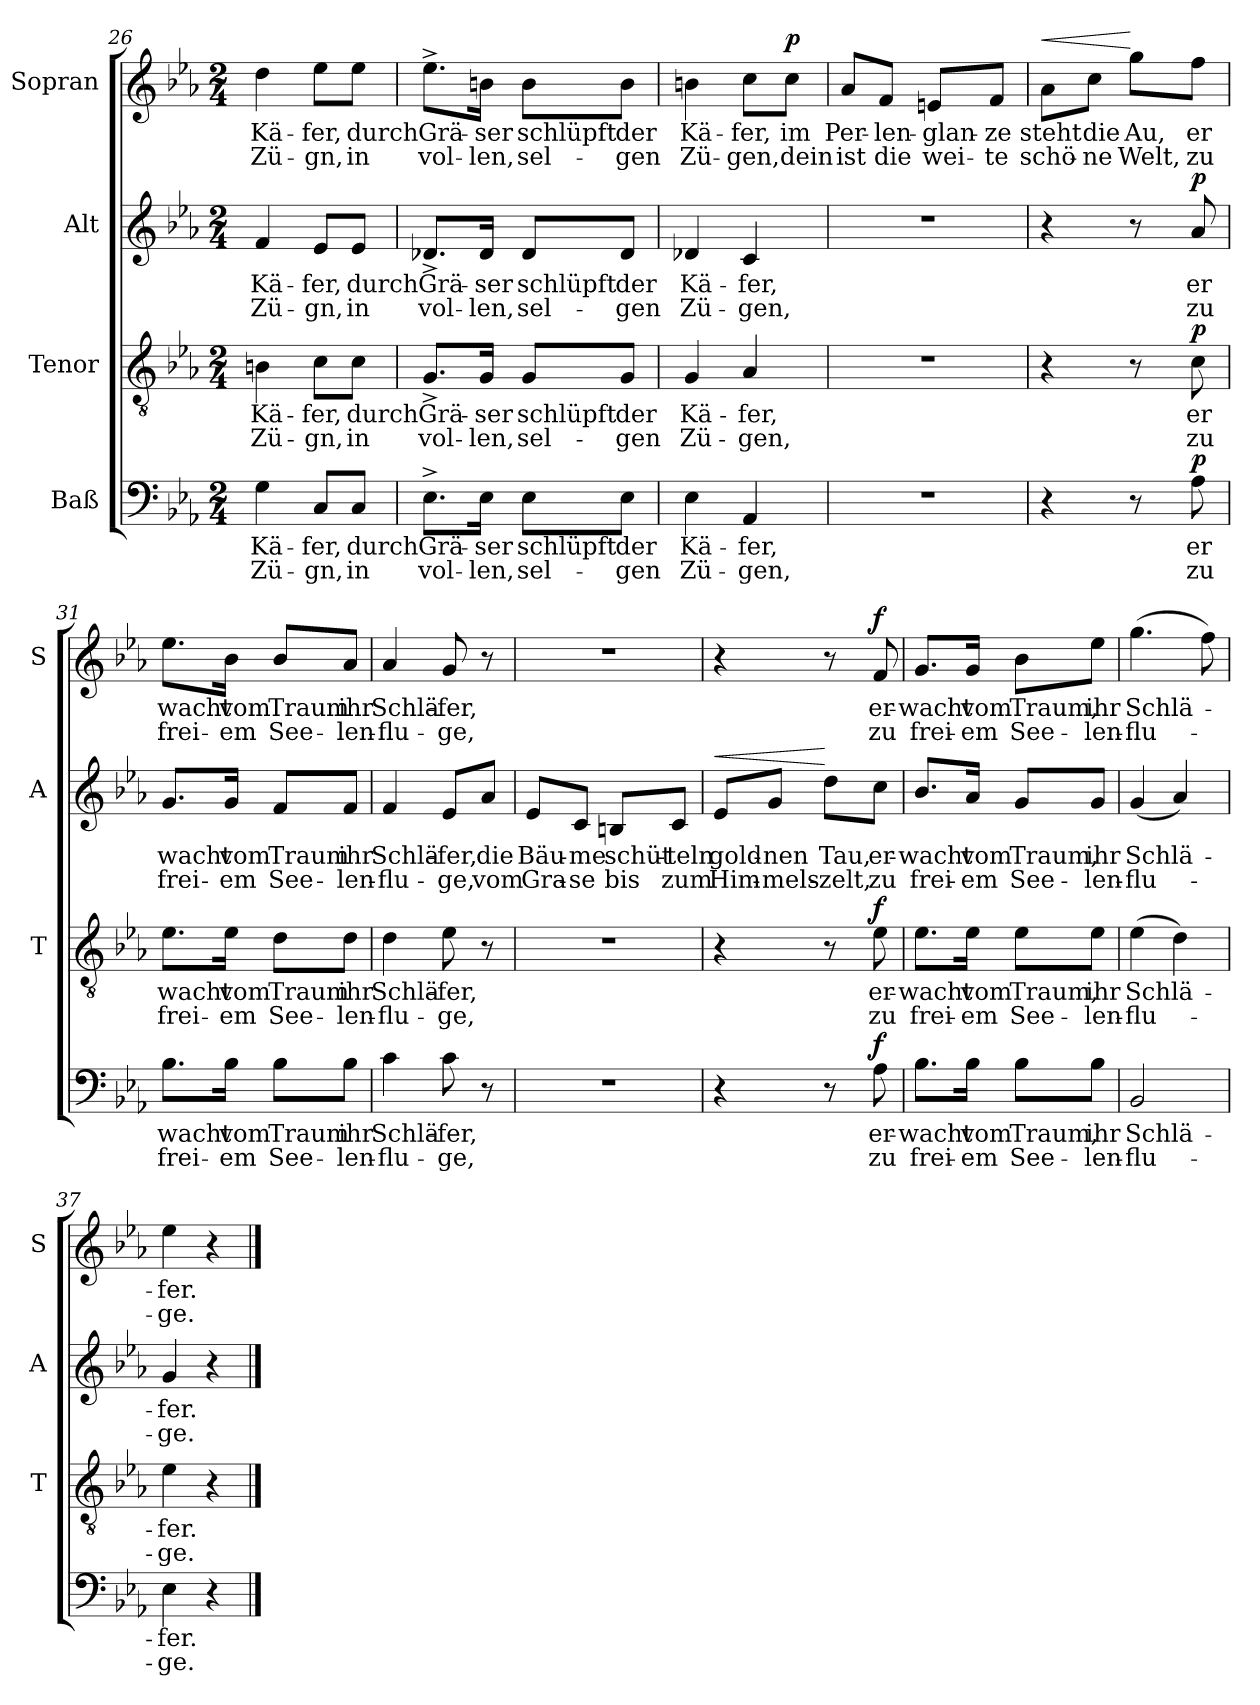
**kern	**text	**text	**dynam	**kern	**text	**text	**dynam	**kern	**text	**text	**dynam	**kern	**text	**text	**dynam
*part4	*part4	*part4	*part4	*part3	*part3	*part3	*part3	*part2	*part2	*part2	*part2	*part1	*part1	*part1	*part1
*staff4	*staff4	*staff4	*staff4	*staff3	*staff3	*staff3	*staff3	*staff2	*staff2	*staff2	*staff2	*staff1	*staff1	*staff1	*staff1
*I"Baß	*	*	*	*I"Tenor	*	*	*	*I"Alt	*	*	*	*I"Sopran	*	*	*
*	*	*	*	*I'T	*	*	*	*I'A	*	*	*	*I'S	*	*	*
*clefF4	*	*	*	*clefGv2	*	*	*	*clefG2	*	*	*	*clefG2	*	*	*
*k[b-e-a-]	*	*	*	*k[b-e-a-]	*	*	*	*k[b-e-a-]	*	*	*	*k[b-e-a-]	*	*	*
*E-:	*	*	*	*E-:	*	*	*	*E-:	*	*	*	*E-:	*	*	*
*M2/4	*	*	*	*M2/4	*	*	*	*M2/4	*	*	*	*M2/4	*	*	*
=26	=26	=26	=26	=26	=26	=26	=26	=26	=26	=26	=26	=26	=26	=26	=26
4G	Kä-	Zü-	.	4Bn	Kä-	Zü-	.	4f	Kä-	Zü-	.	4dd	Kä-	Zü-	.
8C/L	-fer,	-gn,	.	8c\L	-fer,	-gn,	.	8e-/L	-fer,	-gn,	.	8ee-\L	-fer,	-gn,	.
8C/J	durch	in	.	8c\J	durch	in	.	8e-/J	durch	in	.	8ee-\J	durch	in	.
=27	=27	=27	=27	=27	=27	=27	=27	=27	=27	=27	=27	=27	=27	=27	=27
8.E-^\L	Grä-	vol-	.	8.G^/L	Grä-	vol-	.	8.d-X^/L	Grä-	vol-	.	8.ee-^\L	Grä-	vol-	.
16E-\Jk	-ser	-len,	.	16G/Jk	-ser	-len,	.	16d-/Jk	-ser	-len,	.	16bn\Jk	-ser	-len,	.
8E-\L	schlüpft	sel-	.	8G/L	schlüpft	sel-	.	8d-/L	schlüpft	sel-	.	8b\L	schlüpft	sel-	.
8E-\J	der	-gen	.	8G/J	der	-gen	.	8d-/J	der	-gen	.	8b\J	der	-gen	.
=28	=28	=28	=28	=28	=28	=28	=28	=28	=28	=28	=28	=28	=28	=28	=28
4E-	Kä-	Zü-	.	4G	Kä-	Zü-	.	4d-X	Kä-	Zü-	.	4bn	Kä-	Zü-	.
4AA-	-fer,	-gen,	.	4A-	-fer,	-gen,	.	4c	-fer,	-gen,	.	8cc\L	-fer,	-gen,	.
!	!	!	!	!	!	!	!	!	!	!	!	!	!	!	!LO:DY:a
.	.	.	.	.	.	.	.	.	.	.	.	8cc\J	im	dein	p
=29	=29	=29	=29	=29	=29	=29	=29	=29	=29	=29	=29	=29	=29	=29	=29
2r	.	.	.	2r	.	.	.	2r	.	.	.	8a-/L	Per-	ist	.
.	.	.	.	.	.	.	.	.	.	.	.	8f/J	-len-	die	.
.	.	.	.	.	.	.	.	.	.	.	.	8en/L	-glan-	wei-	.
.	.	.	.	.	.	.	.	.	.	.	.	8f/J	-ze	-te	.
=30	=30	=30	=30	=30	=30	=30	=30	=30	=30	=30	=30	=30	=30	=30	=30
!	!	!	!	!	!	!	!	!	!	!	!	!	!	!	!LO:HP:a
4r	.	.	.	4r	.	.	.	4r	.	.	.	8a-\L	steht	schö-	<
.	.	.	.	.	.	.	.	.	.	.	.	8cc\J	die	-ne	.
8r	.	.	.	8r	.	.	.	8r	.	.	.	8gg\L	Au,	Welt,	[
!	!	!	!LO:DY:a	!	!	!	!LO:DY:a	!	!	!	!LO:DY:a	!	!	!	!
8A-	er	zu	p	8c	er	zu	p	8a-	er	zu	p	8ff\J	er	zu	.
=31	=31	=31	=31	=31	=31	=31	=31	=31	=31	=31	=31	=31	=31	=31	=31
8.B-\L	wacht	frei-	.	8.e-\L	wacht	frei-	.	8.g/L	wacht	frei-	.	8.ee-\L	wacht	frei-	.
16B-\Jk	vom	-em	.	16e-\Jk	vom	-em	.	16g/Jk	vom	-em	.	16b-\Jk	vom	-em	.
8B-\L	Traum	See-	.	8d\L	Traum	See-	.	8f/L	Traum	See-	.	8b-/L	Traum	See-	.
8B-\J	ihr	-len-	.	8d\J	ihr	-len-	.	8f/J	ihr	-len-	.	8a-/J	ihr	-len-	.
=32	=32	=32	=32	=32	=32	=32	=32	=32	=32	=32	=32	=32	=32	=32	=32
4c	Schlä-	-flu-	.	4d	Schlä-	-flu-	.	4f	Schlä-	-flu-	.	4a-	Schlä-	-flu-	.
8c	-fer,	-ge,	.	8e-	-fer,	-ge,	.	8e-/L	-fer,	-ge,	.	8g	-fer,	-ge,	.
8r	.	.	.	8r	.	.	.	8a-/J	die	vom	.	8r	.	.	.
=33	=33	=33	=33	=33	=33	=33	=33	=33	=33	=33	=33	=33	=33	=33	=33
2r	.	.	.	2r	.	.	.	8e-/L	Bäu-	Gra-	.	2r	.	.	.
.	.	.	.	.	.	.	.	8c/J	-me	-se	.	.	.	.	.
.	.	.	.	.	.	.	.	8Bn/L	schüt-	bis	.	.	.	.	.
.	.	.	.	.	.	.	.	8c/J	-teln	zum	.	.	.	.	.
=34	=34	=34	=34	=34	=34	=34	=34	=34	=34	=34	=34	=34	=34	=34	=34
!	!	!	!	!	!	!	!	!	!	!	!LO:HP:a	!	!	!	!
4r	.	.	.	4r	.	.	.	8e-/L	gold-	Him-	<	4r	.	.	.
.	.	.	.	.	.	.	.	8g/J	-nen	-mels-	.	.	.	.	.
8r	.	.	.	8r	.	.	.	8dd\L	Tau,	-zelt,	[	8r	.	.	.
!	!	!	!LO:DY:a	!	!	!	!LO:DY:a	!	!	!	!	!	!	!	!LO:DY:a
8A-	er-	zu	f	8e-	er-	zu	f	8cc\J	er-	zu	.	8f	er-	zu	f
=35	=35	=35	=35	=35	=35	=35	=35	=35	=35	=35	=35	=35	=35	=35	=35
8.B-\L	-wacht	frei-	.	8.e-\L	-wacht	frei-	.	8.b-/L	-wacht	frei-	.	8.g/L	-wacht	frei-	.
16B-\Jk	vom	-em	.	16e-\Jk	vom	-em	.	16a-/Jk	vom	-em	.	16g/Jk	vom	-em	.
8B-\L	Traum,	See-	.	8e-\L	Traum,	See-	.	8g/L	Traum,	See-	.	8b-\L	Traum,	See-	.
8B-\J	ihr	-len-	.	8e-\J	ihr	-len-	.	8g/J	ihr	-len-	.	8ee-\J	ihr	-len-	.
=36	=36	=36	=36	=36	=36	=36	=36	=36	=36	=36	=36	=36	=36	=36	=36
2BB-	Schlä-	-flu-	.	(4e-	Schlä-	-flu-	.	(4g	Schlä-	-flu-	.	(4.gg	Schlä-	-flu-	.
.	.	.	.	4d)	.	.	.	4a-)	.	.	.	.	.	.	.
.	.	.	.	.	.	.	.	.	.	.	.	8ff)	.	.	.
=37	=37	=37	=37	=37	=37	=37	=37	=37	=37	=37	=37	=37	=37	=37	=37
4E-	-fer.	-ge.	.	4e-	-fer.	-ge.	.	4g	-fer.	-ge.	.	4ee-	-fer.	-ge.	.
4r	.	.	.	4r	.	.	.	4r	.	.	.	4r	.	.	.
==	==	==	==	==	==	==	==	==	==	==	==	==	==	==	==
*-	*-	*-	*-	*-	*-	*-	*-	*-	*-	*-	*-	*-	*-	*-	*-
